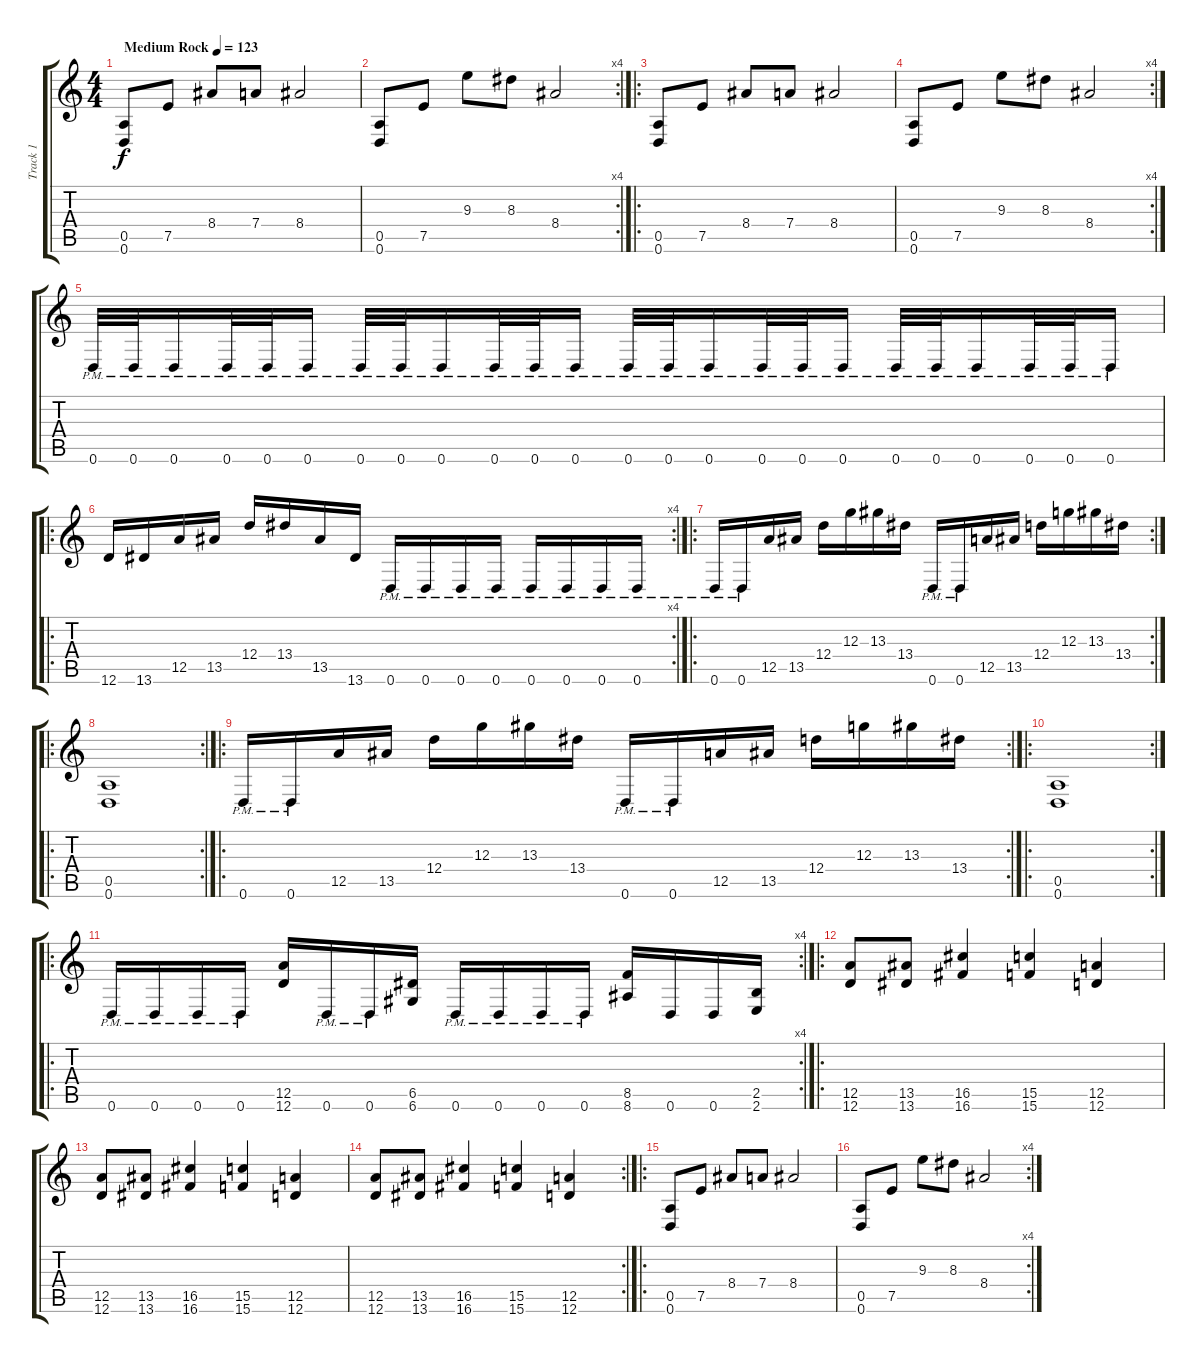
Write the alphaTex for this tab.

\track ("Track 1" "Track 1") {instrument overdrivenguitar}
\staff {score tabs}
\tuning (E4 B3 G3 D3 A2 D2) {hide}
\ts (4 4)
\tempo (123 "Medium Rock")
\clef g2
\ks c
(0.5 0.6).8{dy f instrument overdrivenguitar} 7.5.8 8.4.8 7.4.8 8.4.2 |
\rc 4
(0.5 0.6).8 7.5.8 9.3.8 8.3.8 8.4.2 |
\ro
(0.5 0.6).8 7.5.8 8.4.8 7.4.8 8.4.2 |
\rc 4
(0.5 0.6).8 7.5.8 9.3.8 8.3.8 8.4.2 |
0.6{pm}.32 0.6{pm}.32 0.6{pm}.16 0.6{pm}.32 0.6{pm}.32 0.6{pm}.16 0.6{pm}.32 0.6{pm}.32 0.6{pm}.16 0.6{pm}.32 0.6{pm}.32 0.6{pm}.16 0.6{pm}.32 0.6{pm}.32 0.6{pm}.16 0.6{pm}.32 0.6{pm}.32 0.6{pm}.16 0.6{pm}.32 0.6{pm}.32 0.6{pm}.16 0.6{pm}.32 0.6{pm}.32 0.6{pm}.16 |
\ro
\rc 4
12.6.16 13.6.16 12.5.16 13.5.16 12.4.16 13.4.16 13.5.16 13.6.16 0.6{pm}.16 0.6{pm}.16 0.6{pm}.16 0.6{pm}.16 0.6{pm}.16 0.6{pm}.16 0.6{pm}.16 0.6{pm}.16 |
\ro
\rc 2
0.6{pm}.16 0.6{pm}.16 12.5.16 13.5.16 12.4.16 12.3.16 13.3.16 13.4.16 0.6{pm}.16 0.6{pm}.16 12.5.16 13.5.16 12.4.16 12.3.16 13.3.16 13.4.16 |
\ro
\rc 2
(0.5 0.6).1 |
\ro
\rc 2
0.6{pm}.16 0.6{pm}.16 12.5.16 13.5.16 12.4.16 12.3.16 13.3.16 13.4.16 0.6{pm}.16 0.6{pm}.16 12.5.16 13.5.16 12.4.16 12.3.16 13.3.16 13.4.16 |
\ro
\rc 2
(0.5 0.6).1 |
\ro
\rc 4
0.6{pm}.16 0.6{pm}.16 0.6{pm}.16 0.6{pm}.16 (12.5 12.6).16 0.6{pm}.16 0.6{pm}.16 (6.5 6.6).16 0.6{pm}.16 0.6{pm}.16 0.6{pm}.16 0.6{pm}.16 (8.5 8.6).16 0.6.16 0.6.16 (2.5 2.6).16 |
\ro
(12.5 12.6).8 (13.5 13.6).8 (16.5 16.6).4 (15.5 15.6).4 (12.5 12.6).4 |
(12.5 12.6).8 (13.5 13.6).8 (16.5 16.6).4 (15.5 15.6).4 (12.5 12.6).4 |
\rc 2
(12.5 12.6).8 (13.5 13.6).8 (16.5 16.6).4 (15.5 15.6).4 (12.5 12.6).4 |
\ro
(0.5 0.6).8 7.5.8 8.4.8 7.4.8 8.4.2 |
\rc 4
(0.5 0.6).8 7.5.8 9.3.8 8.3.8 8.4.2
